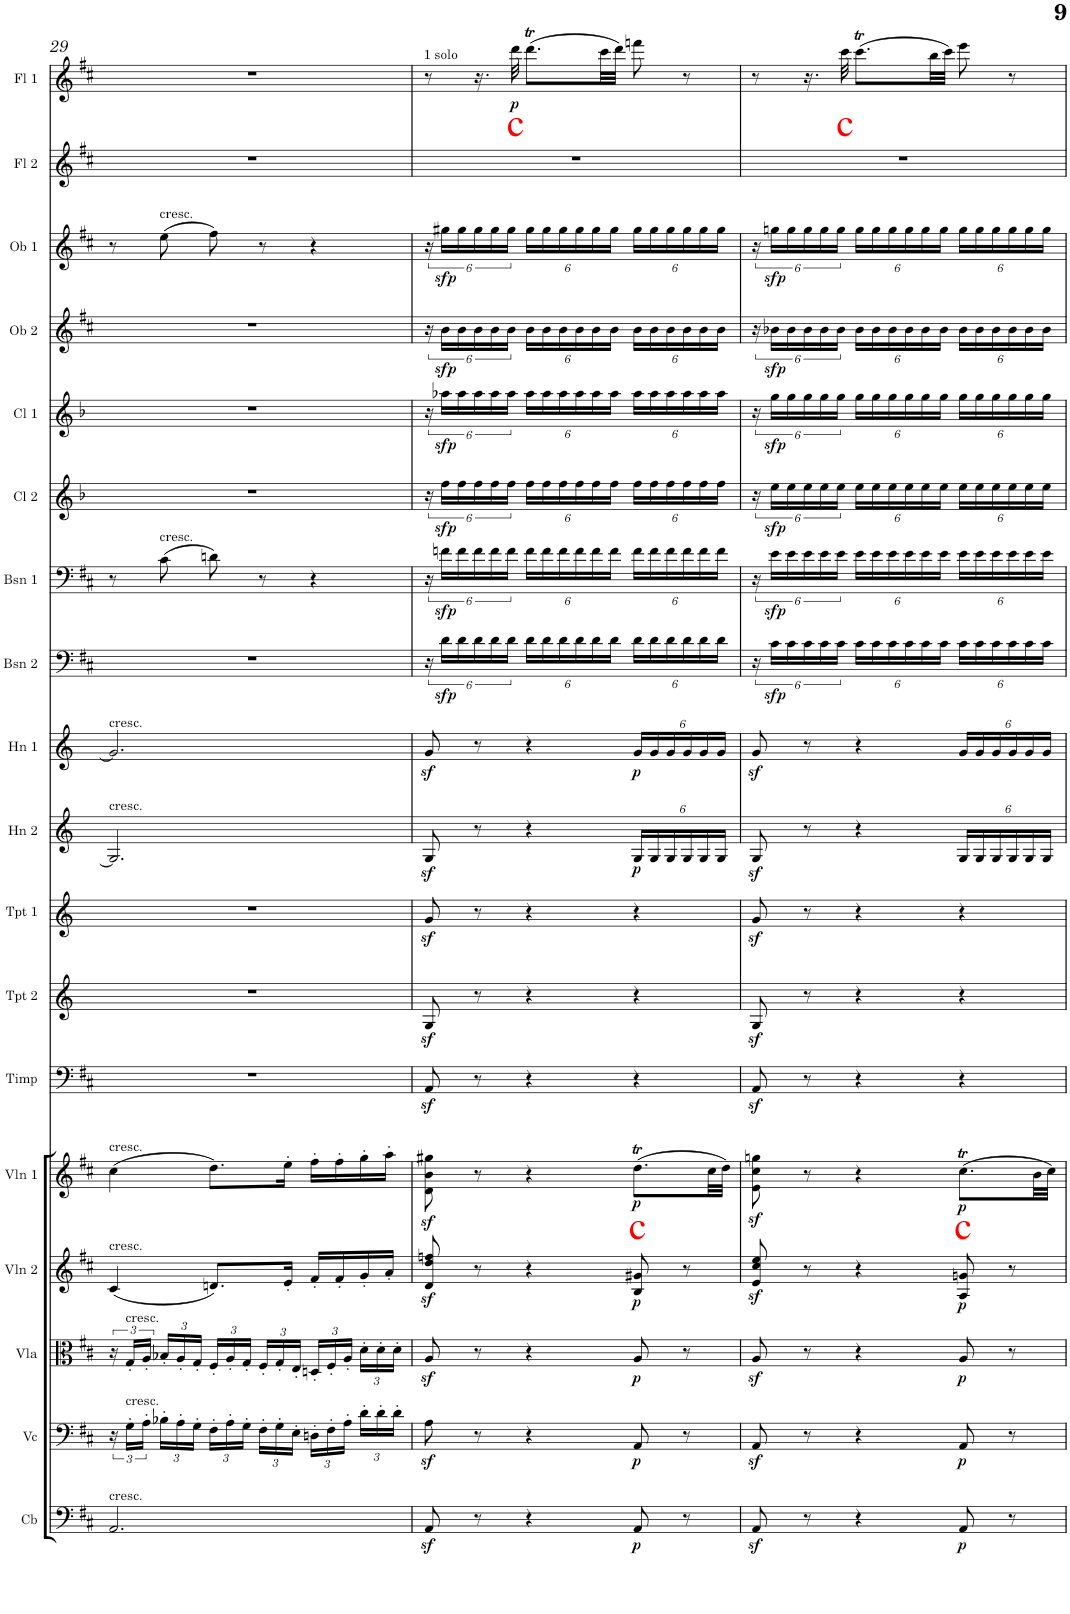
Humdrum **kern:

**kern	**dynam	**kern	**dynam	**kern	**dynam	**kern	**dynam	**kern	**text	**dynam	**kern	**kern	**kern	**kern	**dynam	**kern	**dynam	**kern	**dynam	**kern	**dynam	**kern	**dynam	**kern	**dynam	**kern	**dynam	**kern	**dynam	**kern	**kern	**text	**dynam
*part18	*part18	*part17	*part17	*part16	*part16	*part15	*part15	*part14	*part14	*part14	*part13	*part12	*part11	*part10	*part10	*part9	*part9	*part8	*part8	*part7	*part7	*part6	*part6	*part5	*part5	*part4	*part4	*part3	*part3	*part2	*part1	*part1	*part1
*staff18	*staff18	*staff17	*staff17	*staff16	*staff16	*staff15	*staff15	*staff14	*staff14	*staff14	*staff13	*staff12	*staff11	*staff10	*staff10	*staff9	*staff9	*staff8	*staff8	*staff7	*staff7	*staff6	*staff6	*staff5	*staff5	*staff4	*staff4	*staff3	*staff3	*staff2	*staff1	*staff1	*staff1
*I"Contrabass	*	*I"Violoncello	*	*I"Viola	*	*I"Violin 2	*	*I"Violin 1	*	*	*I"Timpani	*I"D Trumpet 2	*I"D Trumpet 1	*I"D Horn 2	*	*I"D Horn 1	*	*I"Bassoon 2	*	*I"Bassoon 1	*	*I"A Clarinet 2	*	*I"A Clarinet 1	*	*I"Oboe 2	*	*I"Oboe 1	*	*I"Flute 2	*I"Flute 1	*	*
*I'Cb	*	*I'Vc	*	*I'Vla	*	*I'Vln 2	*	*I'Vln 1	*	*	*I'Timp	*I'Tpt 2	*I'Tpt 1	*I'Hn 2	*	*I'Hn 1	*	*I'Bsn 2	*	*I'Bsn 1	*	*I'Cl 2	*	*I'Cl 1	*	*I'Ob 2	*	*I'Ob 1	*	*I'Fl 2	*I'Fl 1	*	*
!!LO:PB:g=z
*clefF4	*	*clefF4	*	*clefC3	*	*clefG2	*	*clefG2	*	*	*clefF4	*clefG2	*clefG2	*clefG2	*	*clefG2	*	*clefF4	*	*clefF4	*	*clefG2	*	*clefG2	*	*clefG2	*	*clefG2	*	*clefG2	*clefG2	*	*
*Trd7c12	*	*	*	*	*	*	*	*	*	*	*	*Trd-1c-2	*Trd-1c-2	*Trd6c10	*	*Trd6c10	*	*	*	*	*	*Trd2c3	*	*Trd2c3	*	*	*	*	*	*	*	*	*
*k[f#c#]	*	*k[f#c#]	*	*k[f#c#]	*	*k[f#c#]	*	*k[f#c#]	*	*	*k[f#c#]	*k[]	*k[]	*k[]	*	*k[]	*	*k[f#c#]	*	*k[f#c#]	*	*k[b-]	*	*k[b-]	*	*k[f#c#]	*	*k[f#c#]	*	*k[f#c#]	*k[f#c#]	*	*
*M3/4	*	*M3/4	*	*M3/4	*	*M3/4	*	*M3/4	*	*	*M3/4	*M3/4	*M3/4	*M3/4	*	*M3/4	*	*M3/4	*	*M3/4	*	*M3/4	*	*M3/4	*	*M3/4	*	*M3/4	*	*M3/4	*M3/4	*	*
=29	=29	=29	=29	=29	=29	=29	=29	=29	=29	=29	=29	=29	=29	=29	=29	=29	=29	=29	=29	=29	=29	=29	=29	=29	=29	=29	=29	=29	=29	=29	=29	=29	=29
!	!	!	!	!	!	!	!	!	!	!	!	!	!	!	!	!LO:TX:a:t=cresc.	!	!	!	!	!	!	!	!	!	!	!	!	!	!	!	!	!
!	!	!	!	!	!	!	!	!	!	!	!	!	!	!LO:TX:a:t=cresc.	!	!	!	!	!	!	!	!	!	!	!	!	!	!	!	!	!	!	!
!	!	!	!	!	!	!	!	!LO:TX:a:t=cresc.	!	!	!	!	!	!	!	!	!	!	!	!	!	!	!	!	!	!	!	!	!	!	!	!	!
!	!	!	!	!	!	!LO:TX:a:t=cresc.	!	!	!	!	!	!	!	!	!	!	!	!	!	!	!	!	!	!	!	!	!	!	!	!	!	!	!
!LO:TX:a:t=cresc.	!	!	!	!	!	!	!	!	!	!	!	!	!	!	!	!	!	!	!	!	!	!	!	!	!	!	!	!	!	!	!	!	!
2.AA/	.	24r	.	24r	.	(4c#/	.	(4cc#\	.	.	2.r	2.r	2.r	2.G/]	.	2.g/]	.	2.r	.	8r	.	2.r	.	2.r	.	2.r	.	8r	.	2.r	2.r	.	.
!	!	!	!	!LO:TX:a:t=cresc.	!	!	!	!	!	!	!	!	!	!	!	!	!	!	!	!	!	!	!	!	!	!	!	!	!	!	!	!	!
!	!	!LO:TX:a:t=cresc.	!	!	!	!	!	!	!	!	!	!	!	!	!	!	!	!	!	!	!	!	!	!	!	!	!	!	!	!	!	!	!
.	.	24G'\LL	.	24G'/LL	.	.	.	.	.	.	.	.	.	.	.	.	.	.	.	.	.	.	.	.	.	.	.	.	.	.	.	.	.
.	.	24A'\JJ	.	24A'/JJ	.	.	.	.	.	.	.	.	.	.	.	.	.	.	.	.	.	.	.	.	.	.	.	.	.	.	.	.	.
*	*	*Xbrackettup	*	*Xbrackettup	*	*	*	*	*	*	*	*	*	*	*	*	*	*	*	*	*	*	*	*	*	*	*	*	*	*	*	*	*
!	!	!	!	!	!	!	!	!	!	!	!	!	!	!	!	!	!	!	!	!	!	!	!	!	!	!	!	!LO:TX:a:t=cresc.	!	!	!	!	!
!	!	!	!	!	!	!	!	!	!	!	!	!	!	!	!	!	!	!	!	!LO:TX:a:t=cresc.	!	!	!	!	!	!	!	!	!	!	!	!	!
.	.	24B-X'\LL	.	24B-X'/LL	.	.	.	.	.	.	.	.	.	.	.	.	.	.	.	(8c#\	.	.	.	.	.	.	.	(8ee\	.	.	.	.	.
.	.	24A'\	.	24A'/	.	.	.	.	.	.	.	.	.	.	.	.	.	.	.	.	.	.	.	.	.	.	.	.	.	.	.	.	.
.	.	24G'\JJ	.	24G'/JJ	.	.	.	.	.	.	.	.	.	.	.	.	.	.	.	.	.	.	.	.	.	.	.	.	.	.	.	.	.
.	.	24F#'\LL	.	24F#'/LL	.	8.dn/L)	.	8.dd\L)	.	.	.	.	.	.	.	.	.	.	.	8dn\)	.	.	.	.	.	.	.	8ff#\)	.	.	.	.	.
.	.	24A'\	.	24A'/	.	.	.	.	.	.	.	.	.	.	.	.	.	.	.	.	.	.	.	.	.	.	.	.	.	.	.	.	.
.	.	24G'\JJ	.	24G'/JJ	.	.	.	.	.	.	.	.	.	.	.	.	.	.	.	.	.	.	.	.	.	.	.	.	.	.	.	.	.
.	.	24F#'\LL	.	24F#'/LL	.	.	.	.	.	.	.	.	.	.	.	.	.	.	.	8r	.	.	.	.	.	.	.	8r	.	.	.	.	.
.	.	24G'\	.	24G'/	.	.	.	.	.	.	.	.	.	.	.	.	.	.	.	.	.	.	.	.	.	.	.	.	.	.	.	.	.
.	.	.	.	.	.	16e'/Jk	.	16ee'\Jk	.	.	.	.	.	.	.	.	.	.	.	.	.	.	.	.	.	.	.	.	.	.	.	.	.
.	.	24E'\JJ	.	24E'/JJ	.	.	.	.	.	.	.	.	.	.	.	.	.	.	.	.	.	.	.	.	.	.	.	.	.	.	.	.	.
.	.	24Dn'\LL	.	24Dn'/LL	.	16f#'/LL	.	16ff#'\LL	.	.	.	.	.	.	.	.	.	.	.	4r	.	.	.	.	.	.	.	4r	.	.	.	.	.
.	.	24F#'\	.	24F#'/	.	.	.	.	.	.	.	.	.	.	.	.	.	.	.	.	.	.	.	.	.	.	.	.	.	.	.	.	.
.	.	.	.	.	.	16f#'/	.	16ff#'\	.	.	.	.	.	.	.	.	.	.	.	.	.	.	.	.	.	.	.	.	.	.	.	.	.
.	.	24A'\JJ	.	24A'/JJ	.	.	.	.	.	.	.	.	.	.	.	.	.	.	.	.	.	.	.	.	.	.	.	.	.	.	.	.	.
.	.	24d'\LL	.	24d'\LL	.	16g'/	.	16gg'\	.	.	.	.	.	.	.	.	.	.	.	.	.	.	.	.	.	.	.	.	.	.	.	.	.
.	.	24d'\	.	24d'\	.	.	.	.	.	.	.	.	.	.	.	.	.	.	.	.	.	.	.	.	.	.	.	.	.	.	.	.	.
.	.	.	.	.	.	16a'/JJ	.	16aa'\JJ	.	.	.	.	.	.	.	.	.	.	.	.	.	.	.	.	.	.	.	.	.	.	.	.	.
.	.	24d'\JJ	.	24d'\JJ	.	.	.	.	.	.	.	.	.	.	.	.	.	.	.	.	.	.	.	.	.	.	.	.	.	.	.	.	.
=30	=30	=30	=30	=30	=30	=30	=30	=30	=30	=30	=30	=30	=30	=30	=30	=30	=30	=30	=30	=30	=30	=30	=30	=30	=30	=30	=30	=30	=30	=30	=30	=30	=30
!	!	!	!	!	!	!	!	!	!	!	!	!	!	!	!	!	!	!	!	!	!	!	!	!	!	!	!	!	!	!	!LO:TX:a:t=1 solo	!	!
8AAz</	.	8Az<\	.	8Az</	.	8d/z< 8dd/z< 8ffn/z<	.	8d\z< 8b\z< 8gg#X\z<	.	.	8AAz</	8Gz</	8gz</	8Gz</	.	8gz</	.	24r	.	24r	.	24r	.	24r	.	24r	.	24r	.	2.r	8r	.	.
!	!	!	!	!	!	!	!	!	!	!	!	!	!	!	!	!	!	!	!LO:DY:b	!	!LO:DY:b	!	!LO:DY:b	!	!LO:DY:b	!	!LO:DY:b	!	!LO:DY:b	!	!	!	!
.	.	.	.	.	.	.	.	.	.	.	.	.	.	.	.	.	.	24d\LL	sfp	24fn\LL	sfp	24ff\LL	sfp	24aa-X\LL	sfp	24b\LL	sfp	24gg#X\LL	sfp	.	.	.	.
.	.	.	.	.	.	.	.	.	.	.	.	.	.	.	.	.	.	24d\	.	24f\	.	24ff\	.	24aa-\	.	24b\	.	24gg#\	.	.	.	.	.
8r	.	8r	.	8r	.	8r	.	8r	.	.	8r	8r	8r	8r	.	8r	.	24d\	.	24f\	.	24ff\	.	24aa-\	.	24b\	.	24gg#\	.	.	16.r	.	.
.	.	.	.	.	.	.	.	.	.	.	.	.	.	.	.	.	.	24d\	.	24f\	.	24ff\	.	24aa-\	.	24b\	.	24gg#\	.	.	.	.	.
.	.	.	.	.	.	.	.	.	.	.	.	.	.	.	.	.	.	24d\JJ	.	24f\JJ	.	24ff\JJ	.	24aa-\JJ	.	24b\JJ	.	24gg#\JJ	.	.	.	.	.
!	!	!	!	!	!	!	!	!	!	!	!	!	!	!	!	!	!	!	!	!	!	!	!	!	!	!	!	!	!	!	!	!LO:LY:b:color=#FF0000	!LO:DY:b
.	.	.	.	.	.	.	.	.	.	.	.	.	.	.	.	.	.	.	.	.	.	.	.	.	.	.	.	.	.	.	32ddd\	c	p
*	*	*	*	*	*	*	*	*	*	*	*	*	*	*	*	*	*	*Xbrackettup	*	*Xbrackettup	*	*Xbrackettup	*	*Xbrackettup	*	*Xbrackettup	*	*Xbrackettup	*	*	*	*	*
4r	.	4r	.	4r	.	4r	.	4r	.	.	4r	4r	4r	4r	.	4r	.	24d\LL	.	24f\LL	.	24ff\LL	.	24aa-\LL	.	24b\LL	.	24gg#\LL	.	.	(8.dddT\L	.	.
.	.	.	.	.	.	.	.	.	.	.	.	.	.	.	.	.	.	24d\	.	24f\	.	24ff\	.	24aa-\	.	24b\	.	24gg#\	.	.	.	.	.
.	.	.	.	.	.	.	.	.	.	.	.	.	.	.	.	.	.	24d\	.	24f\	.	24ff\	.	24aa-\	.	24b\	.	24gg#\	.	.	.	.	.
.	.	.	.	.	.	.	.	.	.	.	.	.	.	.	.	.	.	24d\	.	24f\	.	24ff\	.	24aa-\	.	24b\	.	24gg#\	.	.	.	.	.
.	.	.	.	.	.	.	.	.	.	.	.	.	.	.	.	.	.	24d\	.	24f\	.	24ff\	.	24aa-\	.	24b\	.	24gg#\	.	.	.	.	.
.	.	.	.	.	.	.	.	.	.	.	.	.	.	.	.	.	.	.	.	.	.	.	.	.	.	.	.	.	.	.	32ccc#\LL	.	.
.	.	.	.	.	.	.	.	.	.	.	.	.	.	.	.	.	.	24d\JJ	.	24f\JJ	.	24ff\JJ	.	24aa-\JJ	.	24b\JJ	.	24gg#\JJ	.	.	.	.	.
.	.	.	.	.	.	.	.	.	.	.	.	.	.	.	.	.	.	.	.	.	.	.	.	.	.	.	.	.	.	.	32ddd\JJJ)	.	.
!	!	!	!	!	!	!	!	!	!LO:LY:b:color=#FF0000	!	!	!	!	!	!	!	!	!	!	!	!	!	!	!	!	!	!	!	!	!	!	!	!
*	*	*	*	*	*	*	*	*	*	*	*	*	*	*Xbrackettup	*	*Xbrackettup	*	*	*	*	*	*	*	*	*	*	*	*	*	*	*	*	*
!	!LO:DY:b	!	!LO:DY:b	!	!LO:DY:b	!	!LO:DY:b	!	!	!LO:DY:b	!	!	!	!	!LO:DY:b	!	!LO:DY:b	!	!	!	!	!	!	!	!	!	!	!	!	!	!	!	!
8AA/	p	8AA/	p	8A/	p	8B/ 8g#X/	p	(8.ddT\L	c	p	4r	4r	4r	24G/LL	p	24g/LL	p	24d\LL	.	24f\LL	.	24ff\LL	.	24aa-\LL	.	24b\LL	.	24gg#\LL	.	.	8fffn\	.	.
.	.	.	.	.	.	.	.	.	.	.	.	.	.	24G/	.	24g/	.	24d\	.	24f\	.	24ff\	.	24aa-\	.	24b\	.	24gg#\	.	.	.	.	.
.	.	.	.	.	.	.	.	.	.	.	.	.	.	24G/	.	24g/	.	24d\	.	24f\	.	24ff\	.	24aa-\	.	24b\	.	24gg#\	.	.	.	.	.
8r	.	8r	.	8r	.	8r	.	.	.	.	.	.	.	24G/	.	24g/	.	24d\	.	24f\	.	24ff\	.	24aa-\	.	24b\	.	24gg#\	.	.	8r	.	.
.	.	.	.	.	.	.	.	.	.	.	.	.	.	24G/	.	24g/	.	24d\	.	24f\	.	24ff\	.	24aa-\	.	24b\	.	24gg#\	.	.	.	.	.
.	.	.	.	.	.	.	.	32cc#\LL	.	.	.	.	.	.	.	.	.	.	.	.	.	.	.	.	.	.	.	.	.	.	.	.	.
.	.	.	.	.	.	.	.	.	.	.	.	.	.	24G/JJ	.	24g/JJ	.	24d\JJ	.	24f\JJ	.	24ff\JJ	.	24aa-\JJ	.	24b\JJ	.	24gg#\JJ	.	.	.	.	.
.	.	.	.	.	.	.	.	32dd\JJJ)	.	.	.	.	.	.	.	.	.	.	.	.	.	.	.	.	.	.	.	.	.	.	.	.	.
=31	=31	=31	=31	=31	=31	=31	=31	=31	=31	=31	=31	=31	=31	=31	=31	=31	=31	=31	=31	=31	=31	=31	=31	=31	=31	=31	=31	=31	=31	=31	=31	=31	=31
*	*	*	*	*	*	*	*	*	*	*	*	*	*	*	*	*	*	*brackettup	*	*brackettup	*	*brackettup	*	*brackettup	*	*brackettup	*	*brackettup	*	*	*	*	*
8AAz</	.	8AAz</	.	8Az</	.	8e/z< 8cc#/z< 8ee/z<	.	8e\z< 8cc#\z< 8ggn\z<	.	.	8AAz</	8Gz</	8gz</	8Gz</	.	8gz</	.	24r	.	24r	.	24r	.	24r	.	24r	.	24r	.	2.r	8r	.	.
!	!	!	!	!	!	!	!	!	!	!	!	!	!	!	!	!	!	!	!LO:DY:b	!	!LO:DY:b	!	!LO:DY:b	!	!LO:DY:b	!	!LO:DY:b	!	!LO:DY:b	!	!	!	!
.	.	.	.	.	.	.	.	.	.	.	.	.	.	.	.	.	.	24c#\LL	sfp	24e\LL	sfp	24ee\LL	sfp	24gg\LL	sfp	24b-X\LL	sfp	24ggn\LL	sfp	.	.	.	.
.	.	.	.	.	.	.	.	.	.	.	.	.	.	.	.	.	.	24c#\	.	24e\	.	24ee\	.	24gg\	.	24b-\	.	24gg\	.	.	.	.	.
8r	.	8r	.	8r	.	8r	.	8r	.	.	8r	8r	8r	8r	.	8r	.	24c#\	.	24e\	.	24ee\	.	24gg\	.	24b-\	.	24gg\	.	.	16.r	.	.
.	.	.	.	.	.	.	.	.	.	.	.	.	.	.	.	.	.	24c#\	.	24e\	.	24ee\	.	24gg\	.	24b-\	.	24gg\	.	.	.	.	.
.	.	.	.	.	.	.	.	.	.	.	.	.	.	.	.	.	.	24c#\JJ	.	24e\JJ	.	24ee\JJ	.	24gg\JJ	.	24b-\JJ	.	24gg\JJ	.	.	.	.	.
!	!	!	!	!	!	!	!	!	!	!	!	!	!	!	!	!	!	!	!	!	!	!	!	!	!	!	!	!	!	!	!	!LO:LY:b:color=#FF0000	!
.	.	.	.	.	.	.	.	.	.	.	.	.	.	.	.	.	.	.	.	.	.	.	.	.	.	.	.	.	.	.	32ccc#\	c	.
*	*	*	*	*	*	*	*	*	*	*	*	*	*	*	*	*	*	*Xbrackettup	*	*Xbrackettup	*	*Xbrackettup	*	*Xbrackettup	*	*Xbrackettup	*	*Xbrackettup	*	*	*	*	*
4r	.	4r	.	4r	.	4r	.	4r	.	.	4r	4r	4r	4r	.	4r	.	24c#\LL	.	24e\LL	.	24ee\LL	.	24gg\LL	.	24b-\LL	.	24gg\LL	.	.	(8.ccc#t\L	.	.
.	.	.	.	.	.	.	.	.	.	.	.	.	.	.	.	.	.	24c#\	.	24e\	.	24ee\	.	24gg\	.	24b-\	.	24gg\	.	.	.	.	.
.	.	.	.	.	.	.	.	.	.	.	.	.	.	.	.	.	.	24c#\	.	24e\	.	24ee\	.	24gg\	.	24b-\	.	24gg\	.	.	.	.	.
.	.	.	.	.	.	.	.	.	.	.	.	.	.	.	.	.	.	24c#\	.	24e\	.	24ee\	.	24gg\	.	24b-\	.	24gg\	.	.	.	.	.
.	.	.	.	.	.	.	.	.	.	.	.	.	.	.	.	.	.	24c#\	.	24e\	.	24ee\	.	24gg\	.	24b-\	.	24gg\	.	.	.	.	.
.	.	.	.	.	.	.	.	.	.	.	.	.	.	.	.	.	.	.	.	.	.	.	.	.	.	.	.	.	.	.	32bb\LL	.	.
.	.	.	.	.	.	.	.	.	.	.	.	.	.	.	.	.	.	24c#\JJ	.	24e\JJ	.	24ee\JJ	.	24gg\JJ	.	24b-\JJ	.	24gg\JJ	.	.	.	.	.
.	.	.	.	.	.	.	.	.	.	.	.	.	.	.	.	.	.	.	.	.	.	.	.	.	.	.	.	.	.	.	32ccc#\JJJ)	.	.
!	!LO:DY:b	!	!LO:DY:b	!	!LO:DY:b	!	!LO:DY:b	!	!LO:LY:b:color=#FF0000	!LO:DY:b	!	!	!	!	!	!	!	!	!	!	!	!	!	!	!	!	!	!	!	!	!	!	!
8AA/	p	8AA/	p	8A/	p	8A/ 8gn/	p	(8.cc#t\L	c	p	4r	4r	4r	24G/LL	.	24g/LL	.	24c#\LL	.	24e\LL	.	24ee\LL	.	24gg\LL	.	24b-\LL	.	24gg\LL	.	.	8eee\	.	.
.	.	.	.	.	.	.	.	.	.	.	.	.	.	24G/	.	24g/	.	24c#\	.	24e\	.	24ee\	.	24gg\	.	24b-\	.	24gg\	.	.	.	.	.
.	.	.	.	.	.	.	.	.	.	.	.	.	.	24G/	.	24g/	.	24c#\	.	24e\	.	24ee\	.	24gg\	.	24b-\	.	24gg\	.	.	.	.	.
8r	.	8r	.	8r	.	8r	.	.	.	.	.	.	.	24G/	.	24g/	.	24c#\	.	24e\	.	24ee\	.	24gg\	.	24b-\	.	24gg\	.	.	8r	.	.
.	.	.	.	.	.	.	.	.	.	.	.	.	.	24G/	.	24g/	.	24c#\	.	24e\	.	24ee\	.	24gg\	.	24b-\	.	24gg\	.	.	.	.	.
.	.	.	.	.	.	.	.	32b\LL	.	.	.	.	.	.	.	.	.	.	.	.	.	.	.	.	.	.	.	.	.	.	.	.	.
.	.	.	.	.	.	.	.	.	.	.	.	.	.	24G/JJ	.	24g/JJ	.	24c#\JJ	.	24e\JJ	.	24ee\JJ	.	24gg\JJ	.	24b-\JJ	.	24gg\JJ	.	.	.	.	.
.	.	.	.	.	.	.	.	32cc#\JJJ)	.	.	.	.	.	.	.	.	.	.	.	.	.	.	.	.	.	.	.	.	.	.	.	.	.
=	=	=	=	=	=	=	=	=	=	=	=	=	=	=	=	=	=	=	=	=	=	=	=	=	=	=	=	=	=	=	=	=	=
*-	*-	*-	*-	*-	*-	*-	*-	*-	*-	*-	*-	*-	*-	*-	*-	*-	*-	*-	*-	*-	*-	*-	*-	*-	*-	*-	*-	*-	*-	*-	*-	*-	*-
